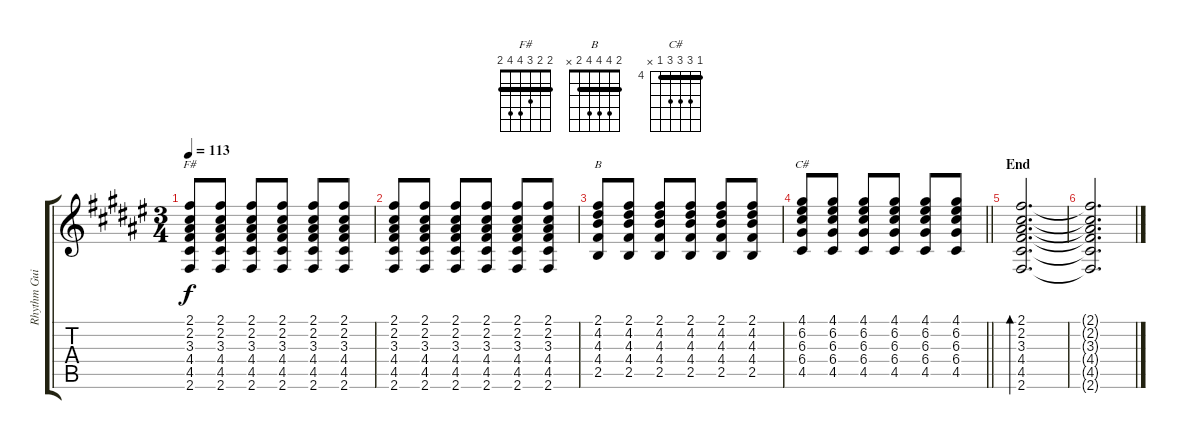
\track ("Rhythm Guitar" "Rhythm Gui") {instrument acousticguitarsteel}
\staff {score tabs}
\tuning (E4 B3 G3 D3 A2 E2) {hide}
\chord ("F#" 2 2 3 4 4 2) {barre 2}
\chord ("B" 2 4 4 4 2 x) {barre 2}
\chord ("C#" 4 6 6 6 4 x) {firstfret 4 barre 4}
\ts (3 4)
\tempo 113
\clef g2
\ks f#
(2.1 2.2 3.3 4.4 4.5 2.6).8{ch "F#" dy f} (2.1 2.2 3.3 4.4 4.5 2.6).8 (2.1 2.2 3.3 4.4 4.5 2.6).8 (2.1 2.2 3.3 4.4 4.5 2.6).8 (2.1 2.2 3.3 4.4 4.5 2.6).8 (2.1 2.2 3.3 4.4 4.5 2.6).8 |
(2.1 2.2 3.3 4.4 4.5 2.6).8 (2.1 2.2 3.3 4.4 4.5 2.6).8 (2.1 2.2 3.3 4.4 4.5 2.6).8 (2.1 2.2 3.3 4.4 4.5 2.6).8 (2.1 2.2 3.3 4.4 4.5 2.6).8 (2.1 2.2 3.3 4.4 4.5 2.6).8 |
(2.1 4.2 4.3 4.4 2.5).8{ch "B"} (2.1 4.2 4.3 4.4 2.5).8 (2.1 4.2 4.3 4.4 2.5).8 (2.1 4.2 4.3 4.4 2.5).8 (2.1 4.2 4.3 4.4 2.5).8 (2.1 4.2 4.3 4.4 2.5).8 |
\barLineRight lightlight
(4.1 6.2 6.3 6.4 4.5).8{ch "C#"} (4.1 6.2 6.3 6.4 4.5).8 (4.1 6.2 6.3 6.4 4.5).8 (4.1 6.2 6.3 6.4 4.5).8 (4.1 6.2 6.3 6.4 4.5).8 (4.1 6.2 6.3 6.4 4.5).8 |
\section ("" "End")
(2.1 2.2 3.3 4.4 4.5 2.6).2{d bd 120} |
(2.1{t} 2.2{t} 3.3{t} 4.4{t} 4.5{t} 2.6{t}).2{d}
